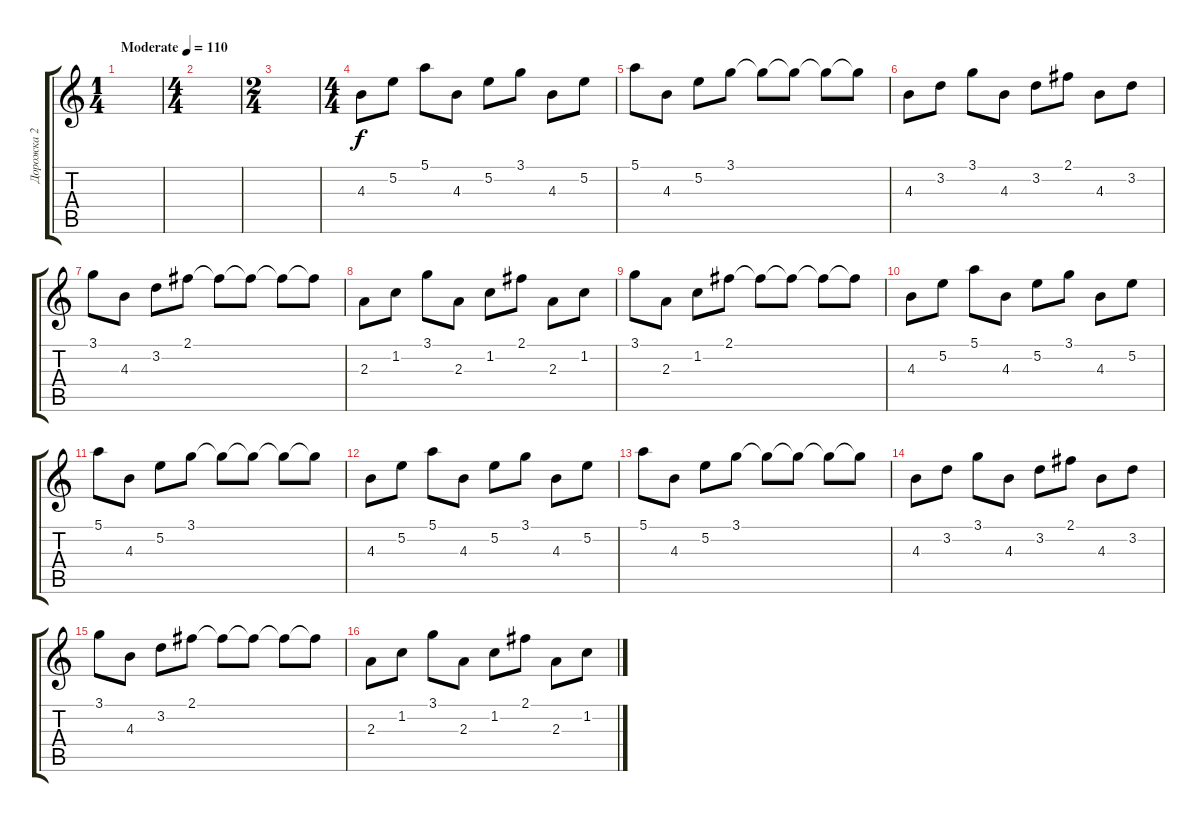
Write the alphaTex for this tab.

\track ("Дорожка 2" "Дорожка 2") {instrument acousticguitarsteel}
\staff {score tabs}
\tuning (E4 B3 G3 D3 A2 E2) {hide}
\ts (1 4)
\tempo (110 "Moderate")
\clef g2
\ks c
|
\ts (4 4)
|
\ts (2 4)
|
\ts (4 4)
4.3.8{balance 8} 5.2.8 5.1.8 4.3.8 5.2.8 3.1.8 4.3.8 5.2.8 |
5.1.8 4.3.8 5.2.8 3.1.8 3.1{t}.8 3.1{t}.8 3.1{t}.8 3.1{t}.8 |
4.3.8 3.2.8 3.1.8 4.3.8 3.2.8 2.1.8 4.3.8 3.2.8 |
3.1.8 4.3.8 3.2.8 2.1.8 2.1{t}.8 2.1{t}.8 2.1{t}.8 2.1{t}.8 |
2.3.8 1.2.8 3.1.8 2.3.8 1.2.8 2.1.8 2.3.8 1.2.8 |
3.1.8 2.3.8 1.2.8 2.1.8 2.1{t}.8 2.1{t}.8 2.1{t}.8 2.1{t}.8 |
4.3.8 5.2.8 5.1.8 4.3.8 5.2.8 3.1.8 4.3.8 5.2.8 |
5.1.8 4.3.8 5.2.8 3.1.8 3.1{t}.8 3.1{t}.8 3.1{t}.8 3.1{t}.8 |
4.3.8 5.2.8 5.1.8 4.3.8 5.2.8 3.1.8 4.3.8 5.2.8 |
5.1.8 4.3.8 5.2.8 3.1.8 3.1{t}.8 3.1{t}.8 3.1{t}.8 3.1{t}.8 |
4.3.8 3.2.8 3.1.8 4.3.8 3.2.8 2.1.8 4.3.8 3.2.8 |
3.1.8 4.3.8 3.2.8 2.1.8 2.1{t}.8 2.1{t}.8 2.1{t}.8 2.1{t}.8 |
2.3.8 1.2.8 3.1.8 2.3.8 1.2.8 2.1.8 2.3.8 1.2.8
